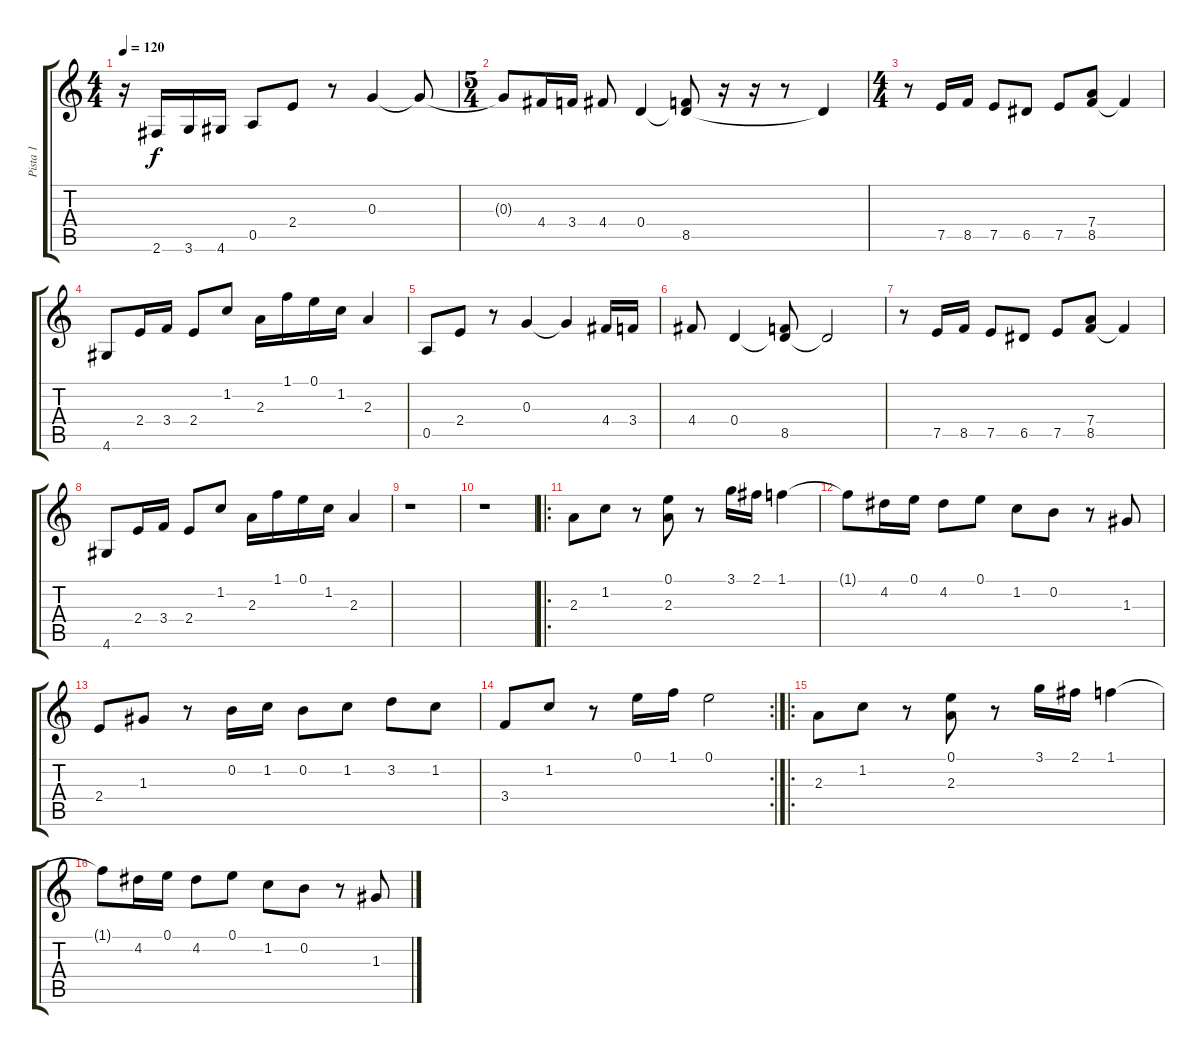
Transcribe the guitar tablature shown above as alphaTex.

\track ("Pista 1" "Pista 1") {instrument acousticguitarnylon}
\staff {score tabs}
\tuning (E4 B3 G3 D3 A2 E2) {hide}
\ts (4 4)
\tempo 120
\clef g2
\ks c
r.16{dy f instrument acousticguitarnylon} 2.6.16 3.6.16 4.6.16 0.5.8 2.4.8 r.8 0.3.4 0.3{t}.8 |
\ts (5 4)
0.3{t}.8 4.4.16 3.4.16 4.4.8 0.4.4 (0.4{t} 8.5).8 r.16 r.16 r.8 0.4{t}.4 |
\ts (4 4)
r.8 7.5.16 8.5.16 7.5.8 6.5.8 7.5.8 (7.4 8.5).8 8.5{t}.4 |
4.6.8 2.4.16 3.4.16 2.4.8 1.2.8 2.3.16 1.1.16 0.1.16 1.2.16 2.3.4 |
0.5.8 2.4.8 r.8 0.3.4 0.3{t}.4 4.4.16 3.4.16 |
4.4.8 0.4.4 (0.4{t} 8.5).8 0.4{t}.2 |
r.8 7.5.16 8.5.16 7.5.8 6.5.8 7.5.8 (7.4 8.5).8 8.5{t}.4 |
4.6.8 2.4.16 3.4.16 2.4.8 1.2.8 2.3.16 1.1.16 0.1.16 1.2.16 2.3.4 |
r.1 |
r.1 |
\ro
2.3.8 1.2.8 r.8 (0.1 2.3).8 r.8 3.1.16 2.1.16 1.1.4 |
1.1{t}.8 4.2.16 0.1.16 4.2.8 0.1.8 1.2.8 0.2.8 r.8 1.3.8 |
2.4.8 1.3.8 r.8 0.2.16 1.2.16 0.2.8 1.2.8 3.2.8 1.2.8 |
\rc 2
3.4.8 1.2.8 r.8 0.1.16 1.1.16 0.1.2 |
\ro
2.3.8 1.2.8 r.8 (0.1 2.3).8 r.8 3.1.16 2.1.16 1.1.4 |
1.1{t}.8 4.2.16 0.1.16 4.2.8 0.1.8 1.2.8 0.2.8 r.8 1.3.8
